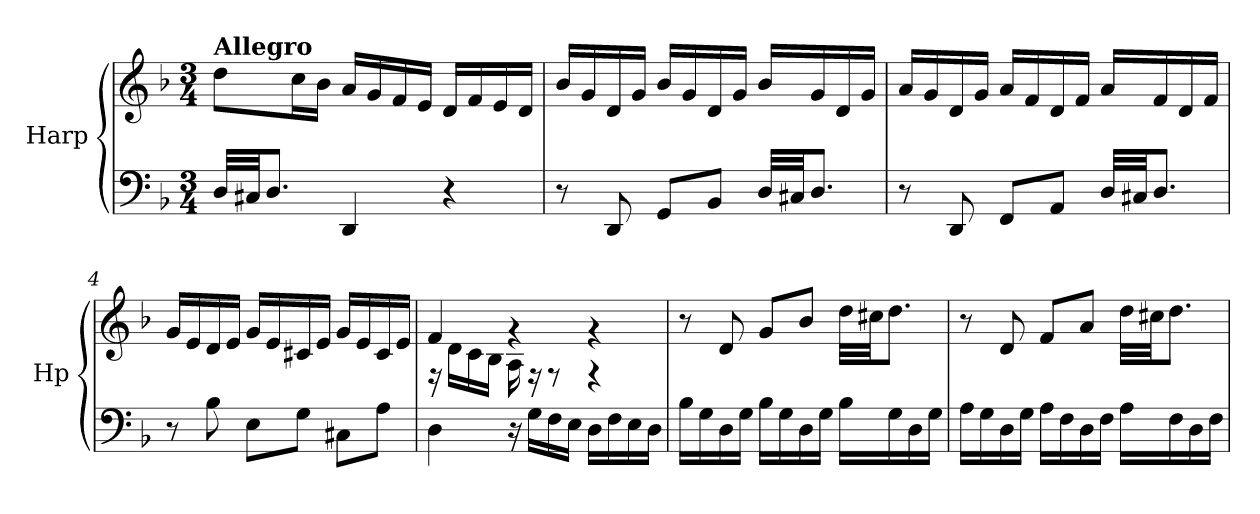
**kern	**kern
*part1	*part1
*staff2	*staff1
*I"Harp	*
*I'Hp	*
*clefF4	*clefG2
*k[b-]	*k[b-]
*M3/4	*M3/4
=1	=1
!	!LO:TX:a:B:t=Allegro
32D/LLL	8dd\L
32C#X/JJ	.
8.D/J	.
.	16cc\L
.	16b-\JJ
4DD/	16a/LL
.	16g/
.	16f/
.	16e/JJ
4r	16d/LL
.	16f/
.	16e/
.	16d/JJ
=2	=2
8r	16b-/LL
.	16g/
8DD/	16d/
.	16g/JJ
8GG/L	16b-/LL
.	16g/
8BB-/J	16d/
.	16g/JJ
32D/LLL	16b-/LL
32C#X/JJ	.
8.D/J	16g/
.	16d/
.	16g/JJ
=3	=3
8r	16a/LL
.	16g/
8DD/	16d/
.	16g/JJ
8FF/L	16a/LL
.	16f/
8AA/J	16d/
.	16f/JJ
32D/LLL	16a/LL
32C#X/JJ	.
8.D/J	16f/
.	16d/
.	16f/JJ
!!LO:LB:g=z
=4	=4
8r	16g/LL
.	16e/
8B-\	16d/
.	16e/JJ
8E\L	16g/LL
.	16e/
8G\J	16c#X/
.	16e/JJ
8C#X\L	16g/LL
.	16e/
8A\J	16c#/
.	16e/JJ
=5	=5
*	*^
4D\	4f/	16rF
.	.	16d\LL
.	.	16c\
.	.	16B-\JJ
16r	4rg	16A\
16G\LL	.	16rF
16F\	.	8rF
16E\JJ	.	.
16D\LL	4rg	4rF
16F\	.	.
16E\	.	.
16D\JJ	.	.
*	*v	*v
=6	=6
16B-\LL	8r
16G\	.
16D\	8d/
16G\JJ	.
16B-\LL	8g/L
16G\	.
16D\	8b-/J
16G\JJ	.
16B-\LL	32dd\LLL
.	32cc#X\JJ
16G\	8.dd\J
16D\	.
16G\JJ	.
!!LO:LB:g=z
=7	=7
16A\LL	8r
16G\	.
16D\	8d/
16G\JJ	.
16A\LL	8f/L
16F\	.
16D\	8a/J
16F\JJ	.
16A\LL	32dd\LLL
.	32cc#X\JJ
16F\	8.dd\J
16D\	.
16F\JJ	.
=	=
*-	*-
